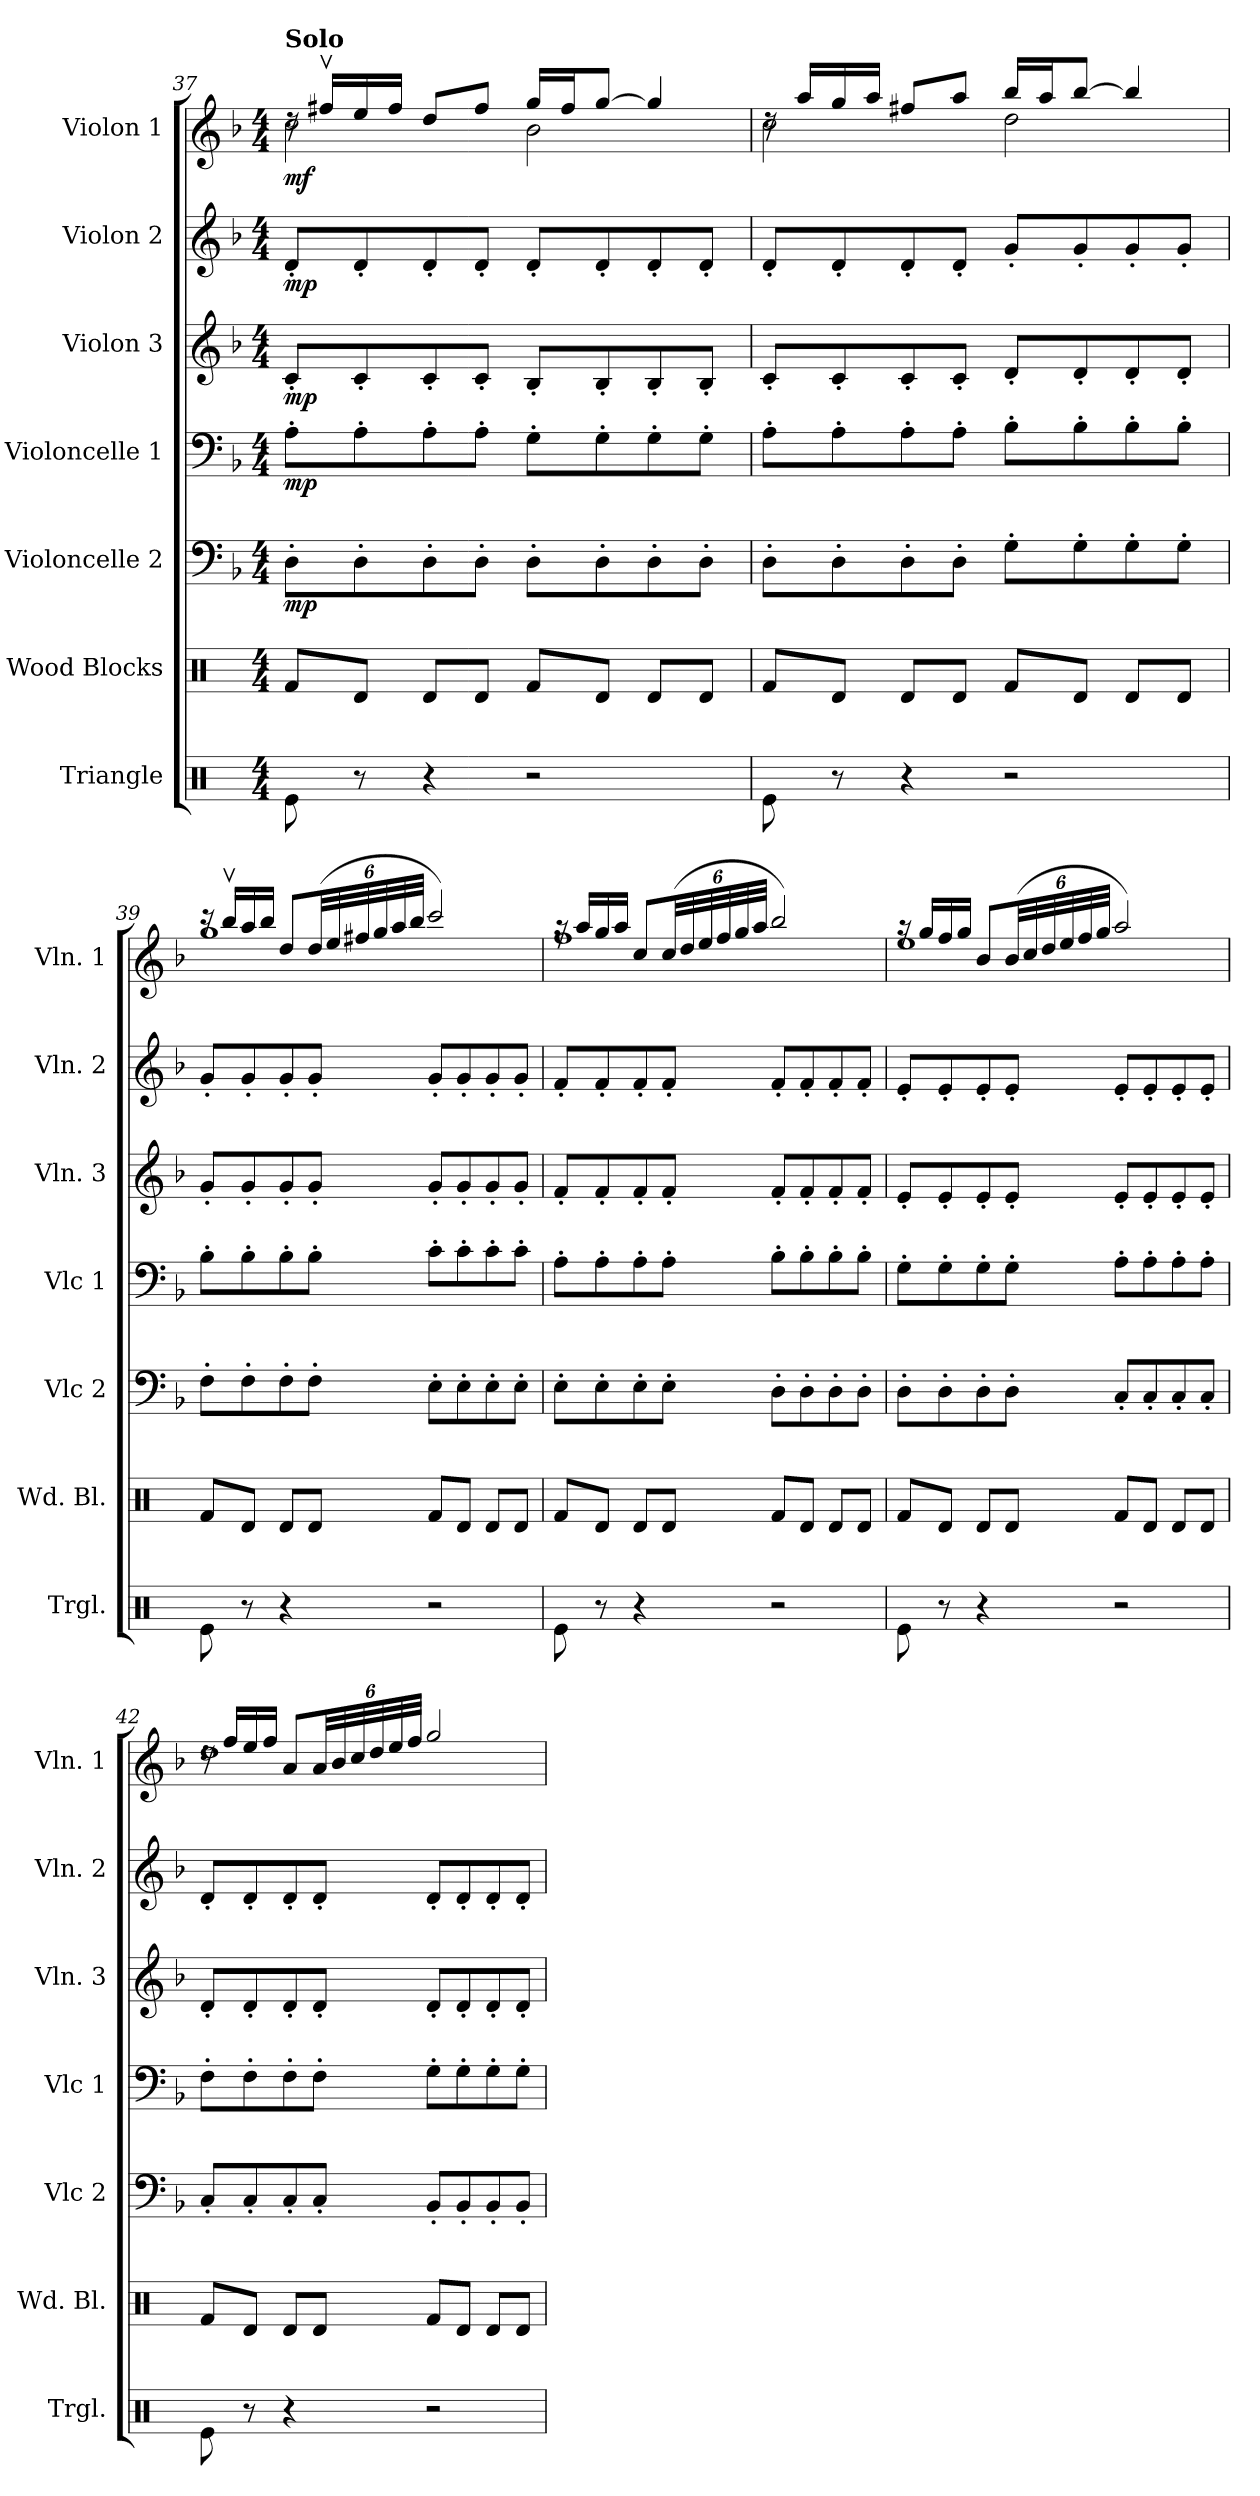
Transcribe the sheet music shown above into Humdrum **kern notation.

**kern	**kern	**kern	**dynam	**kern	**dynam	**kern	**dynam	**kern	**dynam	**kern	**dynam
*part7	*part6	*part5	*part5	*part4	*part4	*part3	*part3	*part2	*part2	*part1	*part1
*staff7	*staff6	*staff5	*staff5	*staff4	*staff4	*staff3	*staff3	*staff2	*staff2	*staff1	*staff1
*I"Triangle	*I"Wood Blocks	*I"Violoncelle 2	*	*I"Violoncelle 1	*	*I"Violon 3	*	*I"Violon 2	*	*I"Violon 1	*
*I'Trgl.	*I'Wd. Bl.	*I'Vlc 2	*	*I'Vlc 1	*	*I'Vln. 3	*	*I'Vln. 2	*	*I'Vln. 1	*
*clefX	*clefX	*clefF4	*	*clefF4	*	*clefG2	*	*clefG2	*	*clefG2	*
*k[]	*k[]	*k[b-]	*	*k[b-]	*	*k[b-]	*	*k[b-]	*	*k[b-]	*
*M4/4	*M4/4	*M4/4	*	*M4/4	*	*M4/4	*	*M4/4	*	*M4/4	*
=37	=37	=37	=37	=37	=37	=37	=37	=37	=37	=37	=37
*	*	*	*	*	*	*	*	*	*	*^	*
!	!	!	!	!	!	!	!	!	!	!LO:TX:a:B:t=Solo	!	!
!	!	!	!LO:DY:b	!	!LO:DY:b	!	!LO:DY:b	!	!LO:DY:b	!	!	!LO:DY:b
8Re\	8Rf/L	8D'\L	mp	8A'\L	mp	8c'/L	mp	8d'/L	mp	16rdd	2cc\	mf
.	.	.	.	.	.	.	.	.	.	16ff#Xv/LL	.	.
8r	8Rd/J	8D'\	.	8A'\	.	8c'/	.	8d'/	.	16ee/	.	.
.	.	.	.	.	.	.	.	.	.	16ff#/JJ	.	.
4r	8Rd/L	8D'\	.	8A'\	.	8c'/	.	8d'/	.	8dd/L	.	.
.	8Rd/J	8D'\J	.	8A'\J	.	8c'/J	.	8d'/J	.	8ff#/J	.	.
2r	8Rf/L	8D'\L	.	8G'\L	.	8B-'/L	.	8d'/L	.	16gg/LL	2b-\	.
.	.	.	.	.	.	.	.	.	.	16ff#/J	.	.
.	8Rd/J	8D'\	.	8G'\	.	8B-'/	.	8d'/	.	[8gg/J	.	.
.	8Rd/L	8D'\	.	8G'\	.	8B-'/	.	8d'/	.	4gg/]	.	.
.	8Rd/J	8D'\J	.	8G'\J	.	8B-'/J	.	8d'/J	.	.	.	.
=38	=38	=38	=38	=38	=38	=38	=38	=38	=38	=38	=38	=38
8Re\	8Rf/L	8D'\L	.	8A'\L	.	8c'/L	.	8d'/L	.	16rdd	2cc\	.
.	.	.	.	.	.	.	.	.	.	16aa/LL	.	.
8r	8Rd/J	8D'\	.	8A'\	.	8c'/	.	8d'/	.	16gg/	.	.
.	.	.	.	.	.	.	.	.	.	16aa/JJ	.	.
4r	8Rd/L	8D'\	.	8A'\	.	8c'/	.	8d'/	.	8ff#X/L	.	.
.	8Rd/J	8D'\J	.	8A'\J	.	8c'/J	.	8d'/J	.	8aa/J	.	.
2r	8Rf/L	8G'\L	.	8B-'\L	.	8d'/L	.	8g'/L	.	16bb-/LL	2dd\	.
.	.	.	.	.	.	.	.	.	.	16aa/J	.	.
.	8Rd/J	8G'\	.	8B-'\	.	8d'/	.	8g'/	.	[8bb-/J	.	.
.	8Rd/L	8G'\	.	8B-'\	.	8d'/	.	8g'/	.	4bb-/]	.	.
.	8Rd/J	8G'\J	.	8B-'\J	.	8d'/J	.	8g'/J	.	.	.	.
!!LO:LB:g=z	!!
=39	=39	=39	=39	=39	=39	=39	=39	=39	=39	=39	=39	=39
8Re\	8Rf/L	8F'\L	.	8B-'\L	.	8g'/L	.	8g'/L	.	16rccc	1gg	.
.	.	.	.	.	.	.	.	.	.	16bb-v/LL	.	.
8r	8Rd/J	8F'\	.	8B-'\	.	8g'/	.	8g'/	.	16aa/	.	.
.	.	.	.	.	.	.	.	.	.	16bb-/JJ	.	.
4r	8Rd/L	8F'\	.	8B-'\	.	8g'/	.	8g'/	.	8dd/L	.	.
*	*	*	*	*	*	*	*	*	*	*Xbrackettup	*	*
.	8Rd/J	8F'\J	.	8B-'\J	.	8g'/J	.	8g'/J	.	(>48dd/LL	.	.
.	.	.	.	.	.	.	.	.	.	48ee/	.	.
.	.	.	.	.	.	.	.	.	.	48ff#X/	.	.
.	.	.	.	.	.	.	.	.	.	48gg/	.	.
.	.	.	.	.	.	.	.	.	.	48aa/	.	.
.	.	.	.	.	.	.	.	.	.	48bb-/JJJ	.	.
2r	8Rf/L	8E'\L	.	8c'\L	.	8g'/L	.	8g'/L	.	2ccc/)	.	.
.	8Rd/J	8E'\	.	8c'\	.	8g'/	.	8g'/	.	.	.	.
.	8Rd/L	8E'\	.	8c'\	.	8g'/	.	8g'/	.	.	.	.
.	8Rd/J	8E'\J	.	8c'\J	.	8g'/J	.	8g'/J	.	.	.	.
=40	=40	=40	=40	=40	=40	=40	=40	=40	=40	=40	=40	=40
8Re\	8Rf/L	8E'\L	.	8A'\L	.	8f'/L	.	8f'/L	.	16raa	1ff	.
.	.	.	.	.	.	.	.	.	.	16aa/LL	.	.
8r	8Rd/J	8E'\	.	8A'\	.	8f'/	.	8f'/	.	16gg/	.	.
.	.	.	.	.	.	.	.	.	.	16aa/JJ	.	.
4r	8Rd/L	8E'\	.	8A'\	.	8f'/	.	8f'/	.	8cc/L	.	.
.	8Rd/J	8E'\J	.	8A'\J	.	8f'/J	.	8f'/J	.	(>48cc/LL	.	.
.	.	.	.	.	.	.	.	.	.	48dd/	.	.
.	.	.	.	.	.	.	.	.	.	48ee/	.	.
.	.	.	.	.	.	.	.	.	.	48ff/	.	.
.	.	.	.	.	.	.	.	.	.	48gg/	.	.
.	.	.	.	.	.	.	.	.	.	48aa/JJJ	.	.
2r	8Rf/L	8D'\L	.	8B-'\L	.	8f'/L	.	8f'/L	.	2bb-/)	.	.
.	8Rd/J	8D'\	.	8B-'\	.	8f'/	.	8f'/	.	.	.	.
.	8Rd/L	8D'\	.	8B-'\	.	8f'/	.	8f'/	.	.	.	.
.	8Rd/J	8D'\J	.	8B-'\J	.	8f'/J	.	8f'/J	.	.	.	.
=41	=41	=41	=41	=41	=41	=41	=41	=41	=41	=41	=41	=41
8Re\	8Rf/L	8D'\L	.	8G'\L	.	8e'/L	.	8e'/L	.	16raa	1ee	.
.	.	.	.	.	.	.	.	.	.	16gg/LL	.	.
8r	8Rd/J	8D'\	.	8G'\	.	8e'/	.	8e'/	.	16ff/	.	.
.	.	.	.	.	.	.	.	.	.	16gg/JJ	.	.
4r	8Rd/L	8D'\	.	8G'\	.	8e'/	.	8e'/	.	8b-/L	.	.
.	8Rd/J	8D'\J	.	8G'\J	.	8e'/J	.	8e'/J	.	(>48b-/LL	.	.
.	.	.	.	.	.	.	.	.	.	48cc/	.	.
.	.	.	.	.	.	.	.	.	.	48dd/	.	.
.	.	.	.	.	.	.	.	.	.	48ee/	.	.
.	.	.	.	.	.	.	.	.	.	48ff/	.	.
.	.	.	.	.	.	.	.	.	.	48gg/JJJ	.	.
2r	8Rf/L	8C'/L	.	8A'\L	.	8e'/L	.	8e'/L	.	2aa/)	.	.
.	8Rd/J	8C'/	.	8A'\	.	8e'/	.	8e'/	.	.	.	.
.	8Rd/L	8C'/	.	8A'\	.	8e'/	.	8e'/	.	.	.	.
.	8Rd/J	8C'/J	.	8A'\J	.	8e'/J	.	8e'/J	.	.	.	.
!!LO:PB:g=z	!!
=42	=42	=42	=42	=42	=42	=42	=42	=42	=42	=42	=42	=42
8Re\	8Rf/L	8C'/L	.	8F'\L	.	8d'/L	.	8d'/L	.	16rdd	1dd	.
.	.	.	.	.	.	.	.	.	.	16ff/LL	.	.
8r	8Rd/J	8C'/	.	8F'\	.	8d'/	.	8d'/	.	16ee/	.	.
.	.	.	.	.	.	.	.	.	.	16ff/JJ	.	.
4r	8Rd/L	8C'/	.	8F'\	.	8d'/	.	8d'/	.	8a/L	.	.
.	8Rd/J	8C'/J	.	8F'\J	.	8d'/J	.	8d'/J	.	48a/LL	.	.
.	.	.	.	.	.	.	.	.	.	48b-/	.	.
.	.	.	.	.	.	.	.	.	.	48cc/	.	.
.	.	.	.	.	.	.	.	.	.	48dd/	.	.
.	.	.	.	.	.	.	.	.	.	48ee/	.	.
.	.	.	.	.	.	.	.	.	.	48ff/JJJ	.	.
2r	8Rf/L	8BB-'/L	.	8G'\L	.	8d'/L	.	8d'/L	.	2gg/	.	.
.	8Rd/J	8BB-'/	.	8G'\	.	8d'/	.	8d'/	.	.	.	.
.	8Rd/L	8BB-'/	.	8G'\	.	8d'/	.	8d'/	.	.	.	.
.	8Rd/J	8BB-'/J	.	8G'\J	.	8d'/J	.	8d'/J	.	.	.	.
*	*	*	*	*	*	*	*	*	*	*v	*v	*
=	=	=	=	=	=	=	=	=	=	=	=
*-	*-	*-	*-	*-	*-	*-	*-	*-	*-	*-	*-
